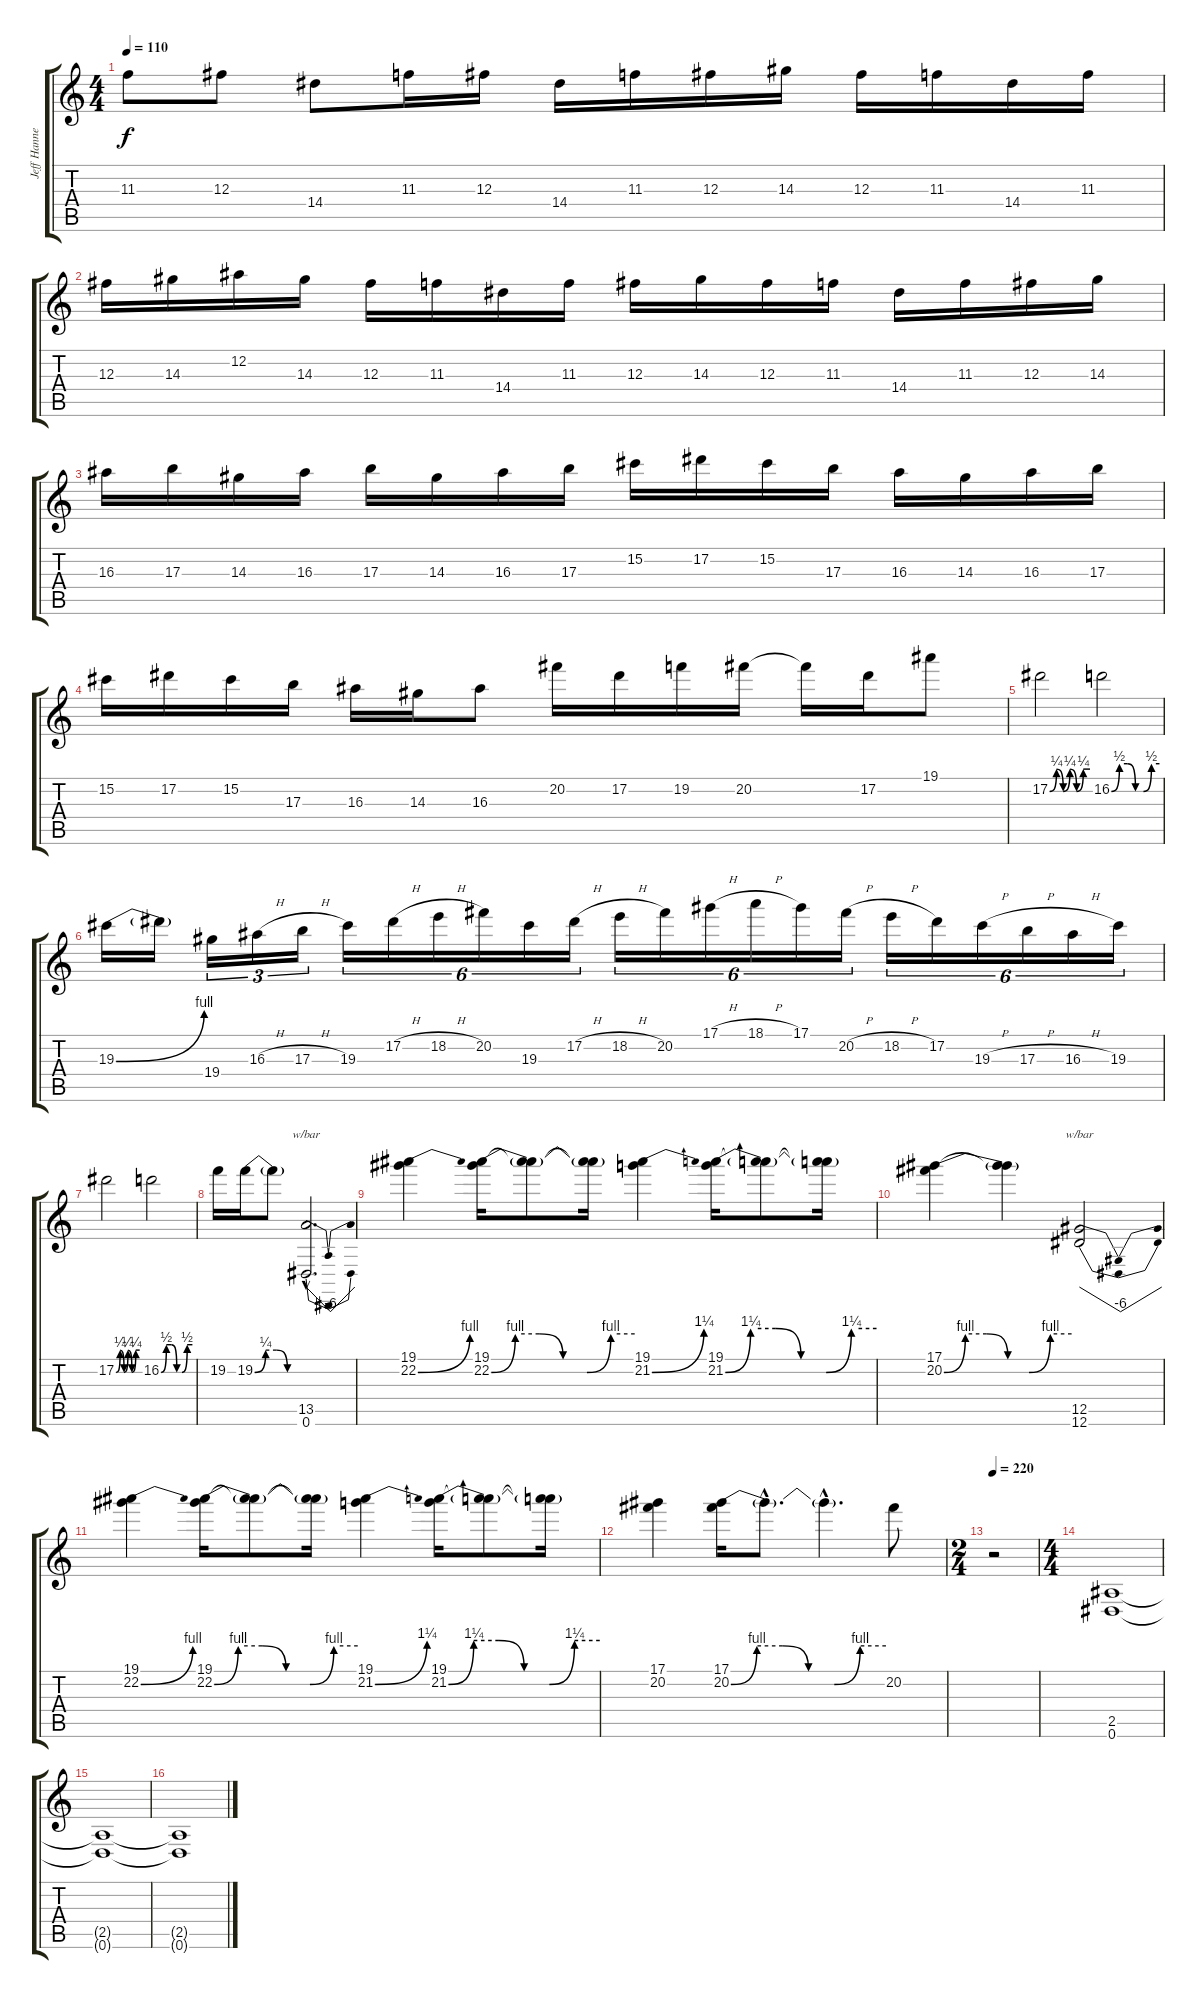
\track ("Jeff Hannemann" "Jeff Hanne") {instrument distortionguitar}
\staff {score tabs}
\tuning (Eb4 Bb3 Gb3 Db3 Ab2 Eb2) {hide}
\ts (4 4)
\tempo 110
\clef g2
\ks c
11.3.8{dy f} 12.3.8 14.4.8 11.3.16 12.3.16 14.4.16 11.3.16 12.3.16 14.3.16 12.3.16 11.3.16 14.4.16 11.3.16 |
12.3.16 14.3.16 12.2.16 14.3.16 12.3.16 11.3.16 14.4.16 11.3.16 12.3.16 14.3.16 12.3.16 11.3.16 14.4.16 11.3.16 12.3.16 14.3.16 |
16.3.16 17.3.16 14.3.16 16.3.16 17.3.16 14.3.16 16.3.16 17.3.16 15.2.16 17.2.16 15.2.16 17.3.16 16.3.16 14.3.16 16.3.16 17.3.16 |
15.2.16 17.2.16 15.2.16 17.3.16 16.3.16 14.3.16 16.3.8 20.2.16 17.2.16 19.2.16 20.2.16 20.2{t}.16 17.2.16 19.1.8 |
17.2{be (custom 0 0 10 1 20 0 30 1 40 0 50 1 60 1)}.2 16.2{be (custom 0 0 10 2 20 2 30 0 40 0 50 2 60 2)}.2 |
19.3{be (bend 0 0 60 4)}.16 19.3{t}.16 19.4.16{tu (3 2)} 16.3{h}.16{tu (3 2)} 17.3{h}.16{tu (3 2)} 19.3.16{tu (6 4)} 17.2{h}.16{tu (6 4)} 18.2{h}.16{tu (6 4)} 20.2.16{tu (6 4)} 19.3.16{tu (6 4)} 17.2{h}.16{tu (6 4)} 18.2{h}.16{tu (6 4)} 20.2.16{tu (6 4)} 17.1{h}.16{tu (6 4)} 18.1{h}.16{tu (6 4)} 17.1.16{tu (6 4)} 20.2{h}.16{tu (6 4)} 18.2{h}.16{tu (6 4)} 17.2.16{tu (6 4)} 19.3{h}.16{tu (6 4)} 17.3{h}.16{tu (6 4)} 16.3{h}.16{tu (6 4)} 19.3.16{tu (6 4)} |
17.2{be (custom 0 0 10 1 20 0 30 1 40 0 50 1 60 1)}.2 16.2{be (custom 0 0 10 2 20 2 30 0 40 0 50 2 60 2)}.2 |
19.2.16 19.2{be (custom 0 0 15 1 30 1 45 0 60 0)}.16 19.2{t}.8 (13.5{hac} 0.6{hac}).2{d tbe (dip default 0 0 30 -24 60 0)} |
(19.1 22.2{be (bend 0 0 60 4)}).4 (19.1 22.2{be (custom 0 0 10 4 20 4 30 0 40 0 50 4 60 4)}).16 (19.1{t} 22.2{t}).8 (19.1{t} 22.2{t}).16 (19.1 21.2{be (bend 0 0 60 5)}).4 (19.1 21.2{be (custom 0 0 10 5 20 5 30 0 40 0 50 5 60 5)}).16 (19.1{t} 21.2{t}).8 (19.1{t} 21.2{t}).16 |
(17.1 20.2{be (custom 0 0 10 4 20 4 30 0 40 0 50 4 60 4)}).4 (17.1{t} 20.2{t}).4 (12.5 12.6).2{tbe (dip default 0 0 30 -24 60 0)} |
(19.1 22.2{be (bend 0 0 60 4)}).4 (19.1 22.2{be (custom 0 0 10 4 20 4 30 0 40 0 50 4 60 4)}).16 (19.1{t} 22.2{t}).8 (19.1{t} 22.2{t}).16 (19.1 21.2{be (bend 0 0 60 5)}).4 (19.1 21.2{be (custom 0 0 10 5 20 5 30 0 40 0 50 5 60 5)}).16 (19.1{t} 21.2{t}).8 (19.1{t} 21.2{t}).16 |
(17.1 20.2).4 (17.1 20.2{be (custom 0 0 10 4 20 4 30 0 40 0 50 4 60 4)}).16 20.2{hac t}.8{d} 20.2{hac t}.4{d} 20.2.8 |
\ts (2 4)
\tempo 215
\tempo 220
r.2 |
\ts (4 4)
(2.5 0.6).1 |
(2.5{t} 0.6{t}).1 |
(2.5{t} 0.6{t}).1
